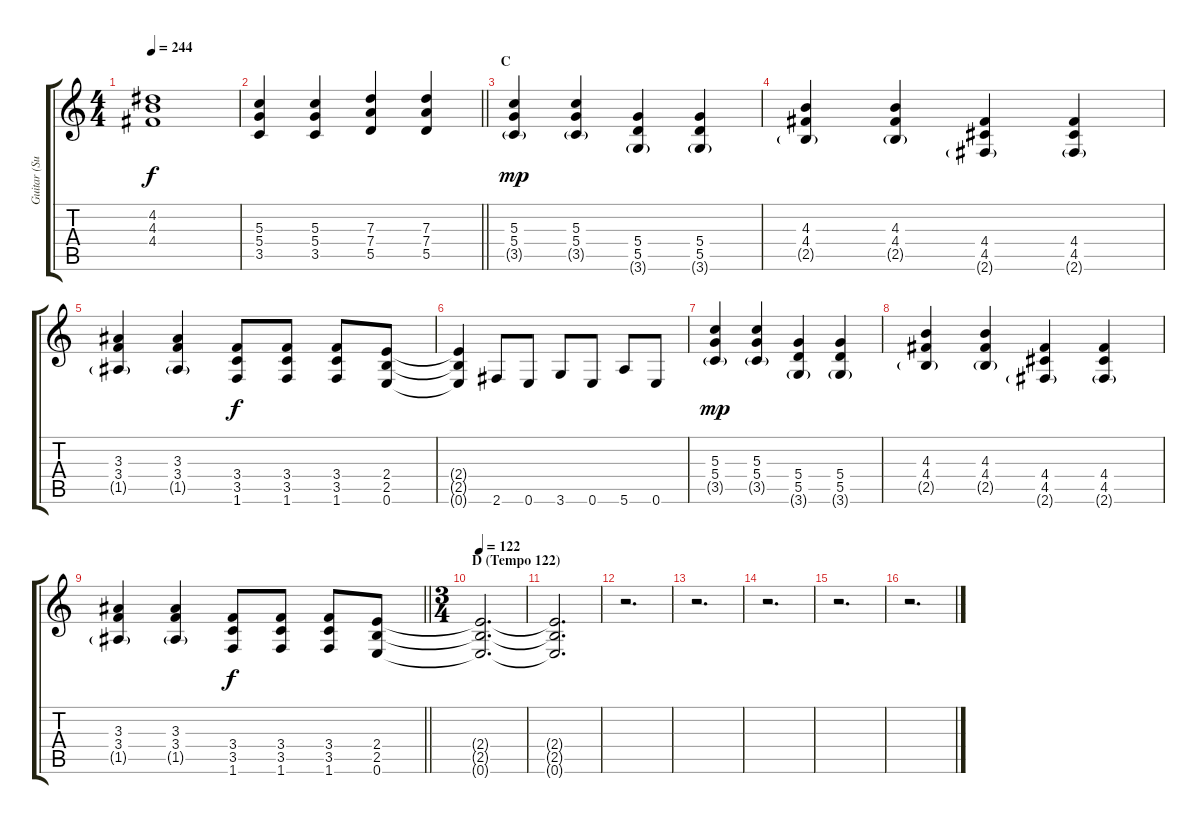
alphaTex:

\track ("Guitar (Sugizo)" "Guitar (Su") {instrument distortionguitar}
\staff {score tabs}
\tuning (E4 B3 G3 D3 A2 E2) {hide}
\ts (4 4)
\tempo 244
\clef g2
\ks c
(4.2{t} 4.3{t} 4.4{t}).1{dy f} |
\barLineRight lightlight
(5.3 5.4 3.5).4 (5.3 5.4 3.5).4 (7.3 7.4 5.5).4 (7.3 7.4 5.5).4 |
\section ("" "C")
(5.3 5.4 3.5{g}).4{dy mp} (5.3 5.4 3.5{g}).4 (5.4 5.5 3.6{g}).4 (5.4 5.5 3.6{g}).4 |
(4.3 4.4 2.5{g}).4 (4.3 4.4 2.5{g}).4 (4.4 4.5 2.6{g}).4 (4.4 4.5 2.6{g}).4 |
(3.3 3.4 1.5{g}).4 (3.3 3.4 1.5{g}).4 (3.4 3.5 1.6).8{dy f} (3.4 3.5 1.6).8 (3.4 3.5 1.6).8 (2.4 2.5 0.6).8 |
(2.4{t} 2.5{t} 0.6{t}).4 2.6.8 0.6.8 3.6.8 0.6.8 5.6.8 0.6.8 |
(5.3 5.4 3.5{g}).4{dy mp} (5.3 5.4 3.5{g}).4 (5.4 5.5 3.6{g}).4 (5.4 5.5 3.6{g}).4 |
(4.3 4.4 2.5{g}).4 (4.3 4.4 2.5{g}).4 (4.4 4.5 2.6{g}).4 (4.4 4.5 2.6{g}).4 |
\barLineRight lightlight
(3.3 3.4 1.5{g}).4 (3.3 3.4 1.5{g}).4 (3.4 3.5 1.6).8{dy f} (3.4 3.5 1.6).8 (3.4 3.5 1.6).8 (2.4 2.5 0.6).8 |
\ts (3 4)
\section ("" "D (Tempo 122)")
\tempo 122
(2.4{t} 2.5{t} 0.6{t}).2{d} |
(2.4{t} 2.5{t} 0.6{t}).2{d} |
r.2{d} |
r.2{d} |
r.2{d} |
r.2{d} |
r.2{d}
